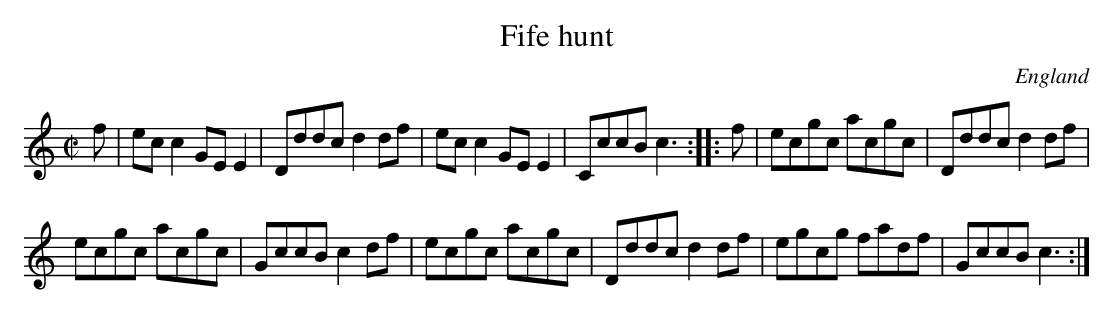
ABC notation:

X:1
T:Fife hunt
L:1/8
M:C|
O:England
K:C
f | \
ecc2 GEE2 | Dddc d2df | ecc2 GEE2 | CccB c3 :: \
f | \
ecgc acgc | Dddc d2df | ! ecgc acgc | GccB c2df |\
ecgc acgc | Dddc d2df |   egcg fadf | GccB c3 :|
